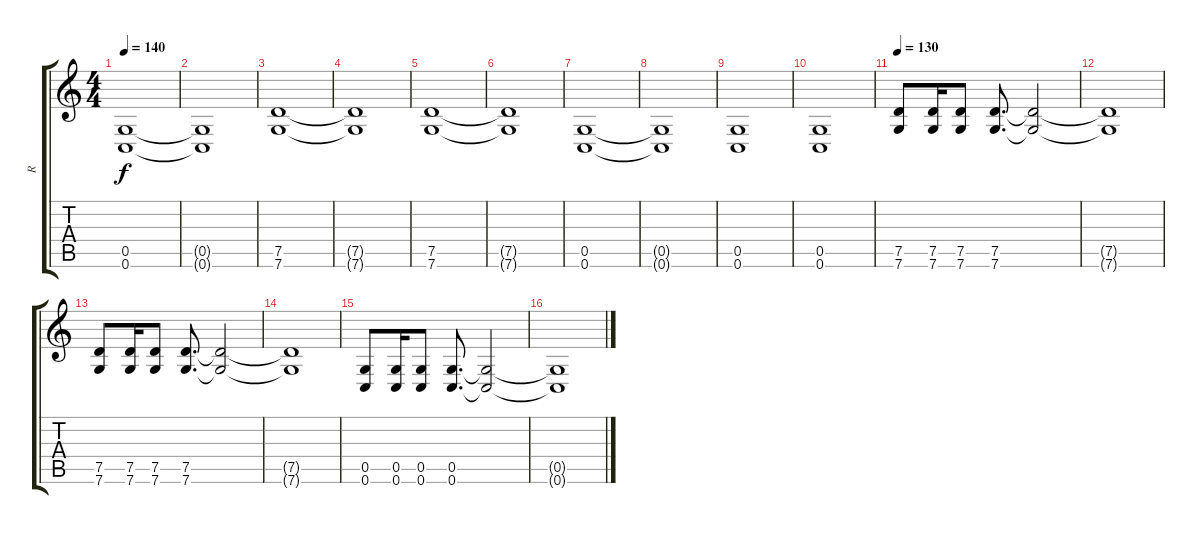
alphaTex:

\track ("R" "R") {instrument distortionguitar}
\staff {score tabs}
\tuning (D4 A3 F3 C3 G2 C2) {hide}
\ts (4 4)
\tempo 140
\clef g2
\ks c
(0.5 0.6).1{dy f} |
(0.5{t} 0.6{t}).1 |
(7.5 7.6).1 |
(7.5{t} 7.6{t}).1 |
(7.5 7.6).1 |
(7.5{t} 7.6{t}).1 |
(0.5 0.6).1 |
(0.5{t} 0.6{t}).1 |
(0.5 0.6).1 |
(0.5 0.6).1 |
\tempo 130
(7.5 7.6).8 (7.5 7.6).16 (7.5 7.6).8 (7.5 7.6).8{d} (7.5{t} 7.6{t}).2 |
(7.5{t} 7.6{t}).1 |
(7.5 7.6).8 (7.5 7.6).16 (7.5 7.6).8 (7.5 7.6).8{d} (7.5{t} 7.6{t}).2 |
(7.5{t} 7.6{t}).1 |
(0.5 0.6).8 (0.5 0.6).16 (0.5 0.6).8 (0.5 0.6).8{d} (0.5{t} 0.6{t}).2 |
(0.5{t} 0.6{t}).1
